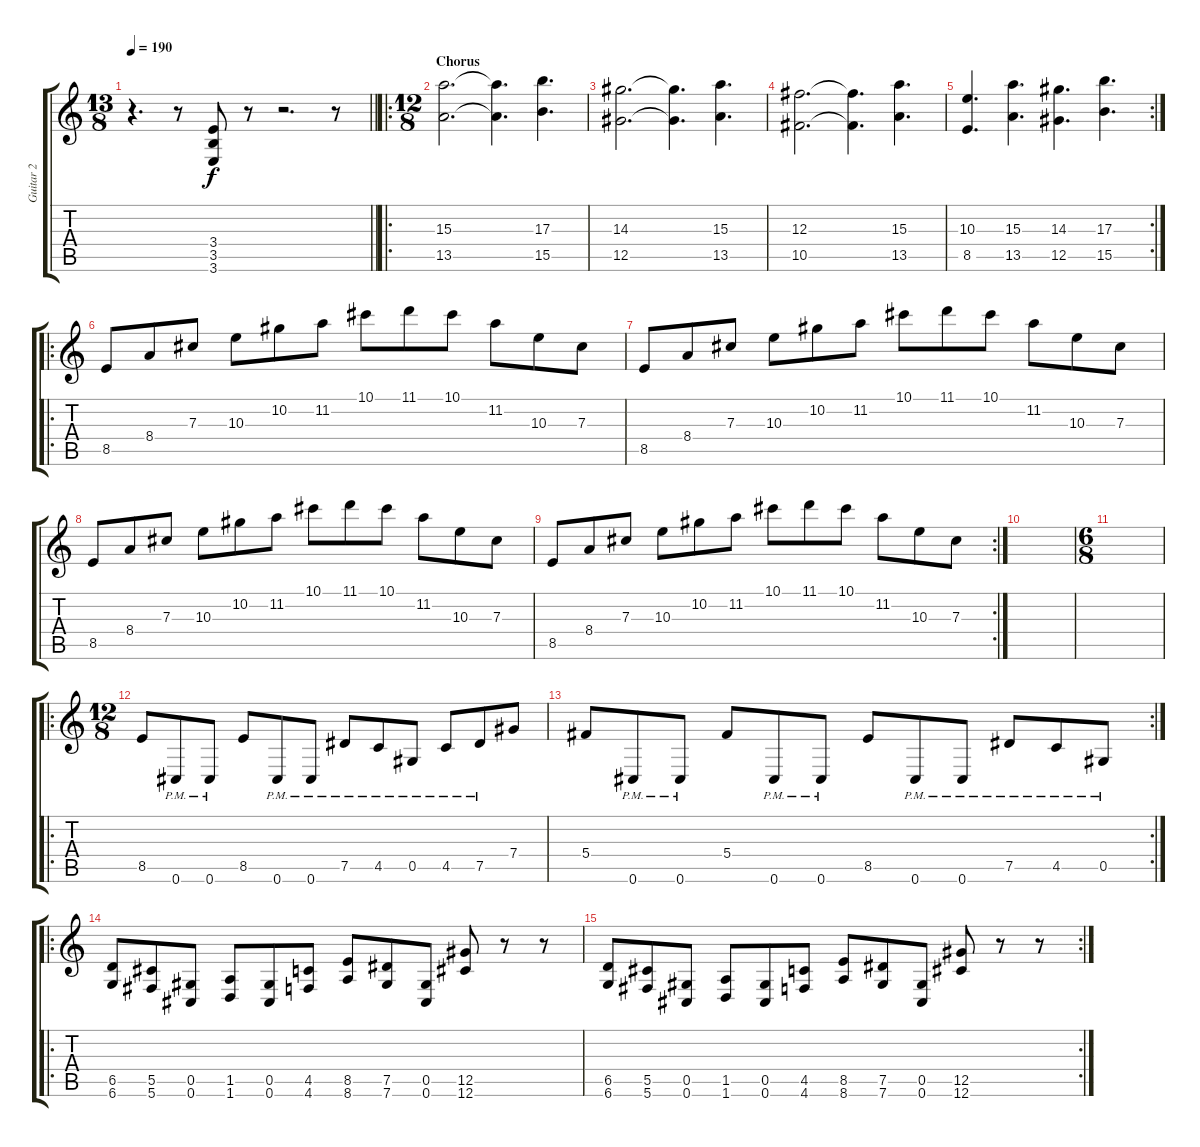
\track ("Guitar 2" "Guitar 2") {instrument distortionguitar}
\staff {score tabs}
\tuning (Eb4 Bb3 Gb3 Db3 Ab2 Db2) {hide}
\ts (13 8)
\tempo 190
\clef g2
\barLineRight lightlight
\ks c
r.4{d dy f} r.8 (3.4 3.5 3.6).8 r.8 r.2{d} r.8 |
\ro
\ts (12 8)
\section ("" "Chorus")
(15.3 13.5).2{d} (15.3{t} 13.5{t}).4{d} (17.3 15.5).4{d} |
(14.3 12.5).2{d} (14.3{t} 12.5{t}).4{d} (15.3 13.5).4{d} |
(12.3 10.5).2{d} (12.3{t} 10.5{t}).4{d} (15.3 13.5).4{d} |
\rc 2
(10.3 8.5).4{d} (15.3 13.5).4{d} (14.3 12.5).4{d} (17.3 15.5).4{d} |
\ro
8.5.8 8.4.8 7.3.8 10.3.8 10.2.8 11.2.8 10.1.8 11.1.8 10.1.8 11.2.8 10.3.8 7.3.8 |
8.5.8 8.4.8 7.3.8 10.3.8 10.2.8 11.2.8 10.1.8 11.1.8 10.1.8 11.2.8 10.3.8 7.3.8 |
8.5.8 8.4.8 7.3.8 10.3.8 10.2.8 11.2.8 10.1.8 11.1.8 10.1.8 11.2.8 10.3.8 7.3.8 |
\rc 2
8.5.8 8.4.8 7.3.8 10.3.8 10.2.8 11.2.8 10.1.8 11.1.8 10.1.8 11.2.8 10.3.8 7.3.8 |
|
\ts (6 8)
|
\ro
\ts (12 8)
8.5.8 0.6{pm}.8 0.6{pm}.8 8.5.8 0.6{pm}.8 0.6{pm}.8 7.5{pm}.8 4.5{pm}.8 0.5{pm}.8 4.5{pm}.8 7.5{pm}.8 7.4.8 |
\rc 2
5.4.8 0.6{pm}.8 0.6{pm}.8 5.4.8 0.6{pm}.8 0.6{pm}.8 8.5.8 0.6{pm}.8 0.6{pm}.8 7.5{pm}.8 4.5{pm}.8 0.5{pm}.8 |
\ro
(6.5 6.6).8 (5.5 5.6).8 (0.5 0.6).8 (1.5 1.6).8 (0.5 0.6).8 (4.5 4.6).8 (8.5 8.6).8 (7.5 7.6).8 (0.5 0.6).8 (12.5 12.6).8 r.8 r.8 |
\rc 2
(6.5 6.6).8 (5.5 5.6).8 (0.5 0.6).8 (1.5 1.6).8 (0.5 0.6).8 (4.5 4.6).8 (8.5 8.6).8 (7.5 7.6).8 (0.5 0.6).8 (12.5 12.6).8 r.8 r.8
